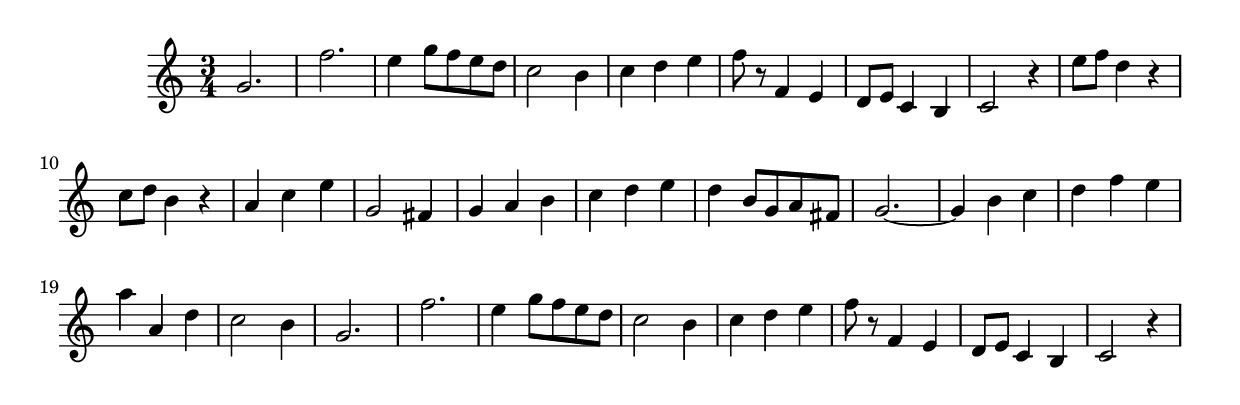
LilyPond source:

\version "2.14.0"
%{\header {
  title = "menuet from string quartet # 1"
  composer = "W.A. Mozart"
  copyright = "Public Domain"
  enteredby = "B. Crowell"
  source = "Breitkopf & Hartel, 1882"
}%}
\score{{\key c \major
    \time 3/4
    %{\tempo 4=110
%}\transpose g c' {    \relative d' {
d2. | c'2. | b4 d8 c b a | g2 fis4 | g4 a b | c8 r8 c,4 b | a8 b g4 fis | g2 r4 |
b'8 c a4 r | g8 a fis4 r | e g b | d,2 cis4  | d4 e fis | g4 a b | a4 fis8 d e cis | d2. ~ |
d4 fis g | a4 c b | e4 e, a | g2 fis4 |
d2. | c'2. | b4 d8 c b a | g2 fis4 | g4 a b | c8 r8 c,4 b | a8 b g4 fis | g2 r4 |
}}
}}